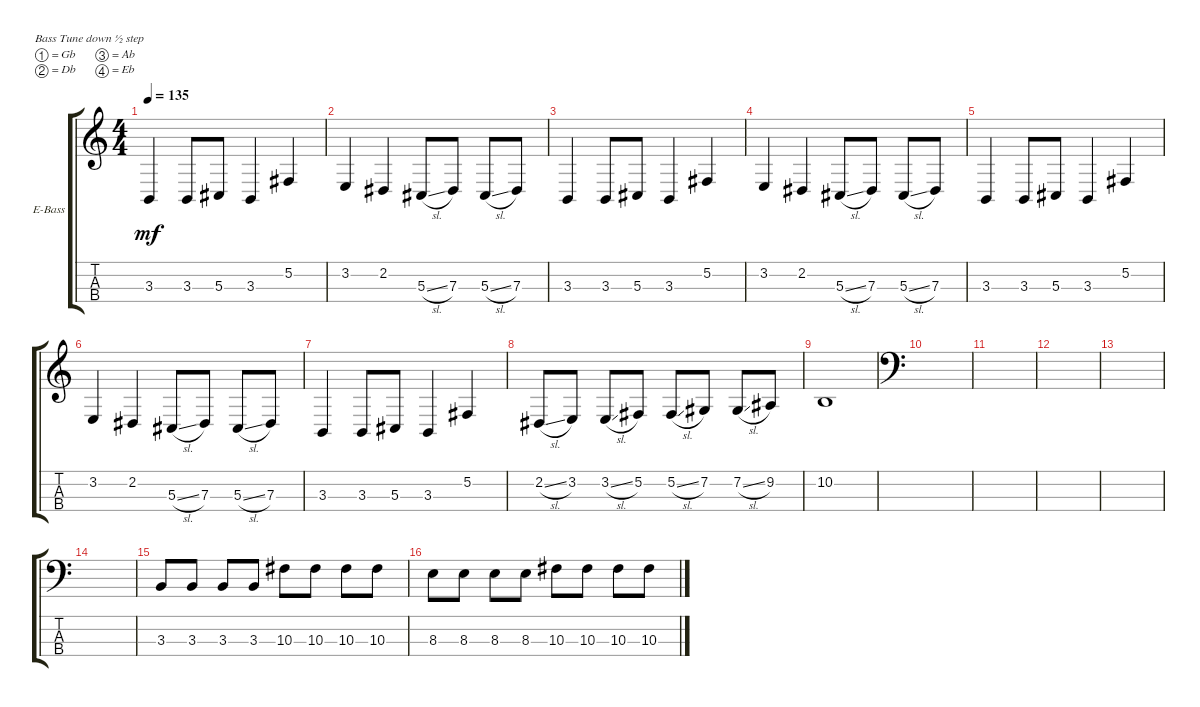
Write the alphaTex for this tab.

\defaultSystemsLayout 4
\bracketExtendMode groupsimilarinstruments
\firstSystemTrackNameOrientation horizontal
\otherSystemsTrackNameOrientation horizontal
\track ("Electric Bass" "E-Bass") {instrument electricbassfinger}
\staff {score tabs}
\tuning (Gb2 Db2 Ab1 Eb1)
\ts (4 4)
\tempo 135
\clef g2
\scale
0.333333
\ks c
3.3.4{dy mf} 3.3.8 5.3.8 3.3.4 5.2.4 |
\scale
0.333333 3.2.4 2.2.4 5.3{sl}.8 7.3.8 5.3{sl}.8 7.3.8 |
\scale
0.333333 3.3.4 3.3.8 5.3.8 3.3.4 5.2.4 |
\scale
0.333333 3.2.4 2.2.4 5.3{sl}.8 7.3.8 5.3{sl}.8 7.3.8 |
\scale
0.333333 3.3.4 3.3.8 5.3.8 3.3.4 5.2.4 |
\scale
0.333333 3.2.4 2.2.4 5.3{sl}.8 7.3.8 5.3{sl}.8 7.3.8 |
\scale
0.333333 3.3.4 3.3.8 5.3.8 3.3.4 5.2.4 |
\scale
0.333333 2.2{sl}.8 3.2.8 3.2{sl}.8 5.2.8 5.2{sl}.8 7.2.8 7.2{sl}.8 9.2.8 |
\scale
0.333333 10.2.1 |
\clef f4
\scale
0.333333 |
\scale
0.333333 |
\scale
0.333333 |
\scale
0.333333 |
\scale
0.333333 |
\scale
0.333333 3.3.8 3.3.8 3.3.8 3.3.8 10.3.8 10.3.8 10.3.8 10.3.8 |
\scale
0.333333 8.3.8 8.3.8 8.3.8 8.3.8 10.3.8 10.3.8 10.3.8 10.3.8
